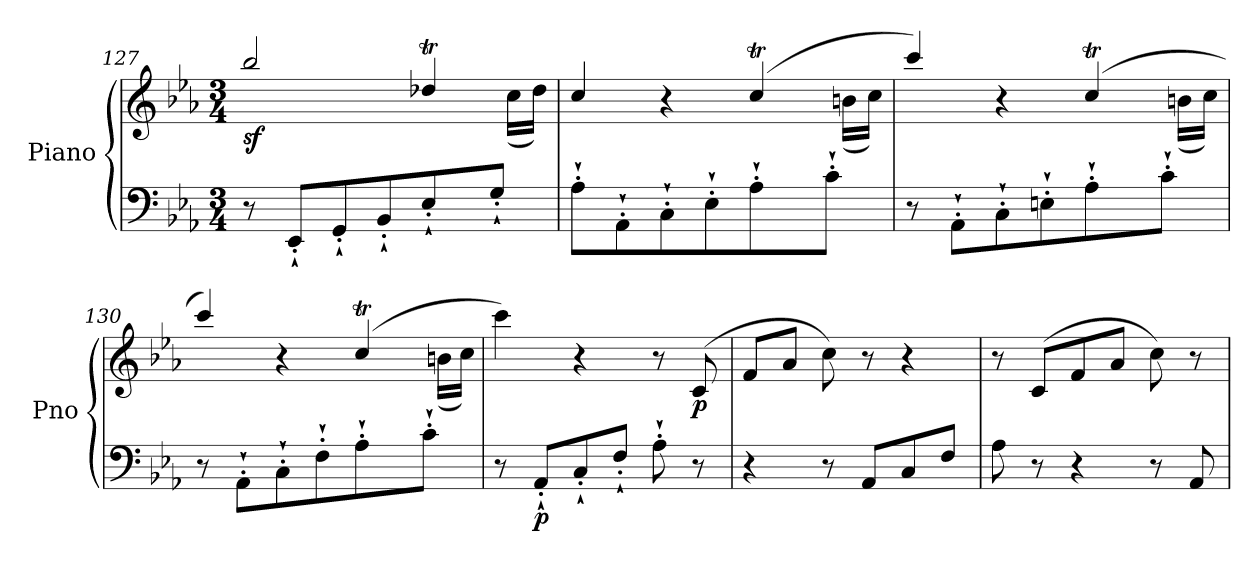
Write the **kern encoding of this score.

**kern	**kern	**dynam
*part1	*part1	*part1
*staff2	*staff1	*staff1/2
*I"Piano	*	*
*I'Pno	*	*
!!LO:LB:g=z
*clefF4	*clefG2	*
*k[b-e-a-]	*k[b-e-a-]	*
*E-:	*E-:	*
*M3/4	*M3/4	*
=127	=127	=127
*	*^	*
!	!	!	!LO:DY:b
8r	2bb-/	20%11ryy	sf
8EE-'`/L	.	.	.
8GG'`/	.	.	.
8BB-'`/	.	.	.
8E-'`/	4dd-XT/	.	.
*	*	*Xtuplet	*
.	.	20ee-LLyy	.
.	.	20dd-JJyy	.
8G'`/J	.	.	.
.	.	(<20cc\LL	.
.	.	20dd-\JJ)	.
=128	=128	=128	=128
8A-'`\L	4cc/	20%11ryy	.
8AA-'`\	.	.	.
8C'`\	4r	.	.
8E-'`\	.	.	.
8A-'`\	(>4ccT/	.	.
.	.	20dd-XLLyy	.
.	.	20ccJJyy	.
8c'`\J	.	.	.
.	.	(<20bn\LL	.
.	.	20cc\JJ)	.
=129	=129	=129	=129
8r	4ccc/)	20%11ryy	.
8AA-'`\L	.	.	.
8C'`\	4r	.	.
8En'`\	.	.	.
8A-'`\	(>4ccT/	.	.
.	.	20dd-XLLyy	.
.	.	20ccJJyy	.
8c'`\J	.	.	.
.	.	(<20bn\LL	.
.	.	20cc\JJ)	.
=130	=130	=130	=130
8r	4ccc/)	20%11ryy	.
8AA-'`\L	.	.	.
8C'`\	4r	.	.
8F'`\	.	.	.
8A-'`\	(>4ccT/	.	.
.	.	20dd-XLLyy	.
.	.	20ccJJyy	.
8c'`\J	.	.	.
.	.	(<20bn\LL	.
.	.	20cc\JJ)	.
*	*v	*v	*
!!LO:LB:g=z
=131	=131	=131
8r	4ccc\)	.
!	!	!LO:DY:b=2
8AA-'`/L	.	p
8C'`/	4r	.
8F'`/J	.	.
8A-'`\	8r	.
!	!	!LO:DY:b
8r	(<8c/	p
=132	=132	=132
4r	8f/L	.
.	8a-/J	.
8r	8cc\)	.
8AA-/L	8r	.
8C/	4r	.
8F/J	.	.
=133	=133	=133
8A-\	8r	.
8r	(>8c/L	.
4r	8f/	.
.	8a-/J	.
8r	8cc\)	.
8AA-/	8r	.
=	=	=
*-	*-	*-
